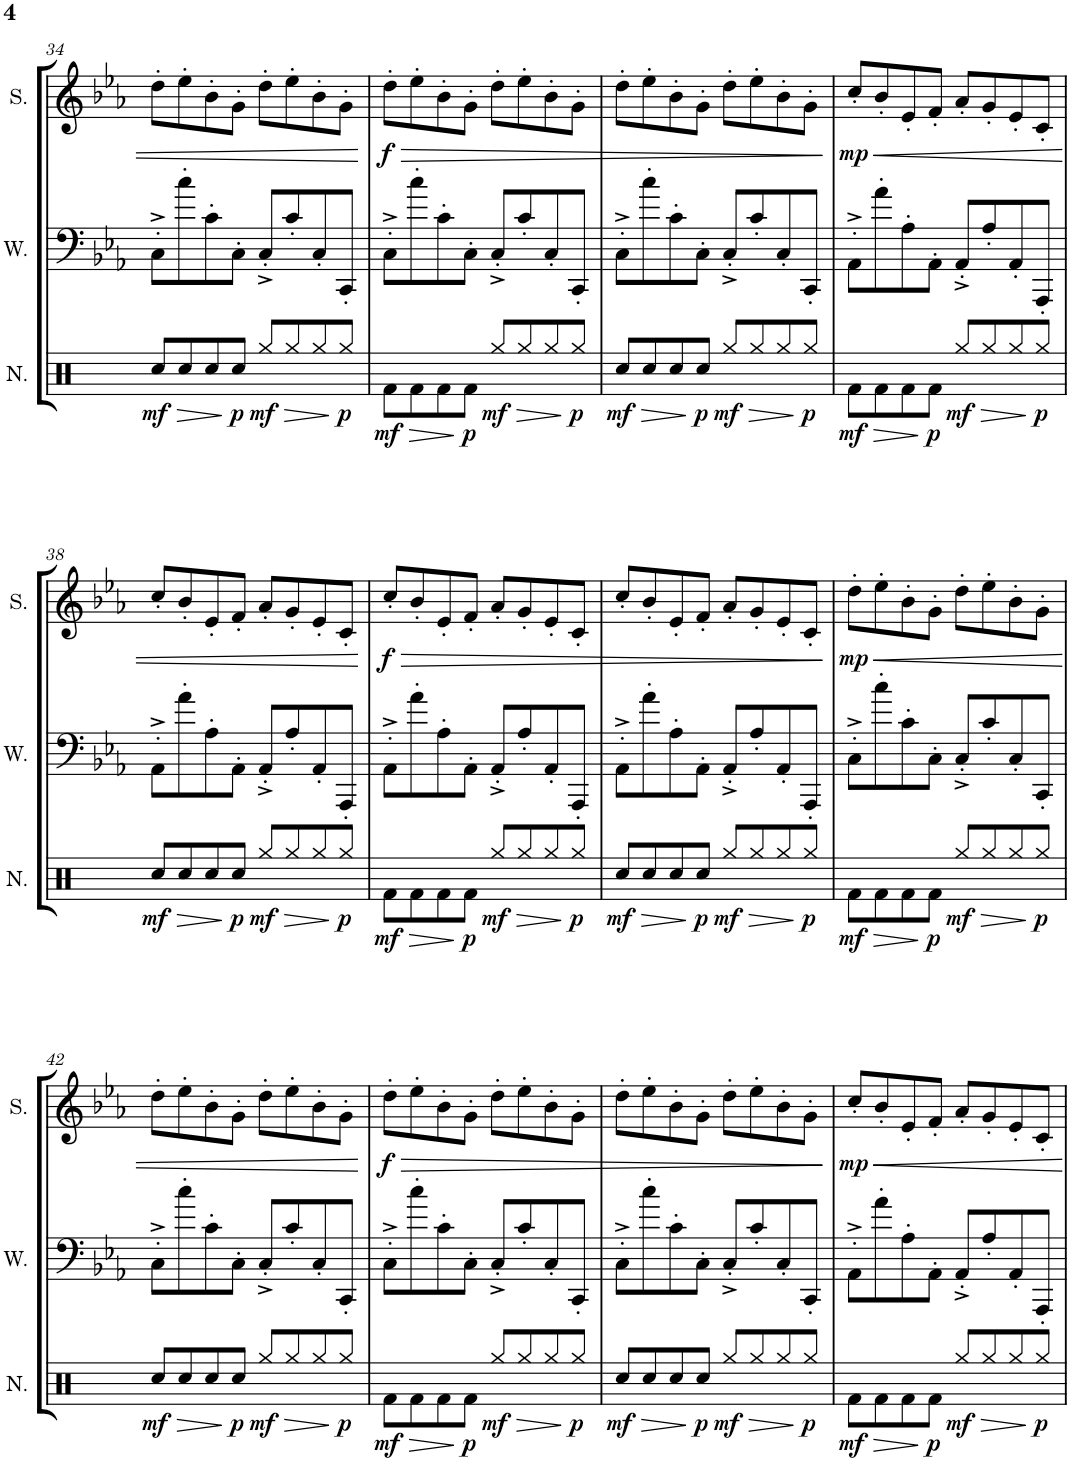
**kern	**dynam	**kern	**kern	**dynam	**kern	**dynam
*part4	*part4	*part3	*part2	*part2	*part1	*part1
*staff4	*staff4	*staff3	*staff2	*staff2	*staff1	*staff1
*I"Noise	*	*I"Wave	*I"Square Synthesizer	*	*I"Square	*
*I'N.	*	*I'W.	*	*	*I'S.	*
!!LO:PB:g=z
*clefX	*	*clefF4	*clefG2	*	*clefG2	*
*k[]	*	*k[b-e-a-]	*k[b-e-a-]	*	*k[b-e-a-]	*
*M4/4	*	*M4/4	*M4/4	*	*M4/4	*
*met(c)	*	*met(c)	*met(c)	*	*met(c)	*
=34	=34	=34	=34	=34	=34	=34
!	!LO:HP:b	!	!	!	!	!
!	!LO:DY:n=1:b	!	!	!	!	!
8Rcc/L	> mf	8C'^\L	16r	.	8dd'\L	.
.	.	.	8g'\L	.	.	.
8Rcc/	.	8cc'\	.	.	8ee-'\	.
.	.	.	8dd'\J	.	.	.
8Rcc/	.	8c'\	.	.	8b-'\	.
.	.	.	8ee-'\L	.	.	.
!	!LO:DY:n=2:b	!	!	!	!	!
8Rcc/J	] p	8C'\J	.	.	8g'\J	.
.	.	.	8b-'\J	.	.	.
!	!LO:HP:b	!	!	!	!	!
!	!LO:DY:n=3:b	!	!	!	!	!
8Rgg/L	> mf	8C'^/L	.	.	8dd'\L	.
.	.	.	8g'\L	.	.	.
8Rgg/	.	8c'/	.	.	8ee-'\	.
.	.	.	8dd'\J	.	.	.
8Rgg/	.	8C'/	.	.	8b-'\	.
.	.	.	8ee-'\L	.	.	.
!	!LO:DY:n=4:b	!	!	!	!	!
8Rgg/J	] p	8CC'/J	.	.	8g'\J	.
.	.	.	16b-\Jk	.	.	.
=35	=35	=35	=35	=35	=35	=35
!	!LO:HP:b	!	!	!	!	!LO:HP:b
!	!LO:DY:n=1:b	!	!	!	!	!LO:DY:n=1:b
8Rf\L	> mf	8C'^\L	16r	.	8dd'\L	> f
.	.	.	8g'\L	.	.	.
8Rf\	.	8cc'\	.	.	8ee-'\	.
!	!	!	!	!LO:HP:b	!	!
!	!	!	!	!LO:DY:n=1:b	!	!
.	.	.	8dd'\J	> mf	.	.
8Rf\	.	8c'\	.	.	8b-'\	.
.	.	.	8ee-'\L	.	.	.
!	!LO:DY:n=2:b	!	!	!	!	!
8Rf\J	] p	8C'\J	.	.	8g'\J	.
.	.	.	8b-'\J	.	.	.
!	!LO:HP:b	!	!	!	!	!
!	!LO:DY:n=3:b	!	!	!	!	!
8Rgg/L	> mf	8C'^/L	.	.	8dd'\L	.
.	.	.	8g'\L	.	.	.
8Rgg/	.	8c'/	.	.	8ee-'\	.
.	.	.	8dd'\J	.	.	.
8Rgg/	.	8C'/	.	.	8b-'\	.
.	.	.	8ee-'\L	.	.	.
!	!LO:DY:n=4:b	!	!	!	!	!
8Rgg/J	] p	8CC'/J	.	.	8g'\J	.
.	.	.	16b-\Jk	.	.	.
=36	=36	=36	=36	=36	=36	=36
!	!LO:HP:b	!	!	!	!	!
!	!LO:DY:n=1:b	!	!	!	!	!
8Rcc/L	> mf	8C'^\L	16r	.	8dd'\L	.
.	.	.	8g'\L	.	.	.
8Rcc/	.	8cc'\	.	.	8ee-'\	.
.	.	.	8dd'\J	.	.	.
8Rcc/	.	8c'\	.	.	8b-'\	.
.	.	.	8ee-'\L	.	.	.
!	!LO:DY:n=2:b	!	!	!	!	!
8Rcc/J	] p	8C'\J	.	.	8g'\J	.
.	.	.	8b-'\J	.	.	.
!	!LO:HP:b	!	!	!	!	!
!	!LO:DY:n=3:b	!	!	!	!	!
8Rgg/L	> mf	8C'^/L	.	.	8dd'\L	.
.	.	.	8g'\L	.	.	.
8Rgg/	.	8c'/	.	.	8ee-'\	.
.	.	.	8dd'\J	.	.	.
8Rgg/	.	8C'/	.	.	8b-'\	.
.	.	.	8ee-'\L	.	.	.
!	!LO:DY:n=4:b	!	!	!	!	!
8Rgg/J	] p	8CC'/J	.	.	8g'\J	.
.	.	.	16b-\Jk	.	.	.
.	.	.	.	.	.	]
=37	=37	=37	=37	=37	=37	=37
!	!LO:HP:b	!	!	!	!	!LO:HP:b
!	!LO:DY:n=1:b	!	!	!	!	!LO:DY:n=1:b
8Rf\L	> mf	8AA-'^\L	16r	.	8cc'/L	< mp
.	.	.	8g'/L	.	.	.
8Rf\	.	8a-'\	.	.	8b-'/	.
!	!	!	!	!LO:HP:n=1:b	!	!
!	!	!	!	!LO:DY:n=1:b	!	!
.	.	.	8cc'/J	] < p	.	.
8Rf\	.	8A-'\	.	.	8e-'/	.
.	.	.	8b-'/L	.	.	.
!	!LO:DY:n=2:b	!	!	!	!	!
8Rf\J	] p	8AA-'\J	.	.	8f'/J	.
.	.	.	8e-'/J	.	.	.
!	!LO:HP:b	!	!	!	!	!
!	!LO:DY:n=3:b	!	!	!	!	!
8Rgg/L	> mf	8AA-'^/L	.	.	8a-'/L	.
.	.	.	8f'/L	.	.	.
8Rgg/	.	8A-'/	.	.	8g'/	.
.	.	.	8a-'/J	.	.	.
8Rgg/	.	8AA-'/	.	.	8e-'/	.
.	.	.	8g'/L	.	.	.
!	!LO:DY:n=4:b	!	!	!	!	!
8Rgg/J	] p	8AAA-'/J	.	.	8c'/J	.
.	.	.	16e-/Jk	.	.	.
!!LO:LB:g=z
=38	=38	=38	=38	=38	=38	=38
!	!LO:HP:b	!	!	!	!	!
!	!LO:DY:n=1:b	!	!	!	!	!
8Rcc/L	> mf	8AA-'^\L	16r	.	8cc'/L	.
.	.	.	8c'/L	.	.	.
8Rcc/	.	8a-'\	.	.	8b-'/	.
.	.	.	8cc'/J	.	.	.
8Rcc/	.	8A-'\	.	.	8e-'/	.
.	.	.	8b-'/L	.	.	.
!	!LO:DY:n=2:b	!	!	!	!	!
8Rcc/J	] p	8AA-'\J	.	.	8f'/J	.
.	.	.	8e-'/J	.	.	.
!	!LO:HP:b	!	!	!	!	!
!	!LO:DY:n=3:b	!	!	!	!	!
8Rgg/L	> mf	8AA-'^/L	.	.	8a-'/L	.
.	.	.	8f'/L	.	.	.
8Rgg/	.	8A-'/	.	.	8g'/	.
.	.	.	8a-'/J	.	.	.
8Rgg/	.	8AA-'/	.	.	8e-'/	.
.	.	.	8g'/L	.	.	.
!	!LO:DY:n=4:b	!	!	!	!	!
8Rgg/J	] p	8AAA-'/J	.	.	8c'/J	.
.	.	.	16e-/Jk	.	.	.
.	.	.	.	.	.	[
=39	=39	=39	=39	=39	=39	=39
!	!LO:HP:b	!	!	!	!	!LO:HP:b
!	!LO:DY:n=1:b	!	!	!	!	!LO:DY:n=1:b
8Rf\L	> mf	8AA-'^\L	16r	.	8cc'/L	> f
.	.	.	8c'/L	.	.	.
8Rf\	.	8a-'\	.	.	8b-'/	.
!	!	!	!	!LO:HP:n=1:b	!	!
!	!	!	!	!LO:DY:n=1:b	!	!
.	.	.	8cc'/J	[ > mf	.	.
8Rf\	.	8A-'\	.	.	8e-'/	.
.	.	.	8b-'/L	.	.	.
!	!LO:DY:n=2:b	!	!	!	!	!
8Rf\J	] p	8AA-'\J	.	.	8f'/J	.
.	.	.	8e-'/J	.	.	.
!	!LO:HP:b	!	!	!	!	!
!	!LO:DY:n=3:b	!	!	!	!	!
8Rgg/L	> mf	8AA-'^/L	.	.	8a-'/L	.
.	.	.	8f'/L	.	.	.
8Rgg/	.	8A-'/	.	.	8g'/	.
.	.	.	8a-'/J	.	.	.
8Rgg/	.	8AA-'/	.	.	8e-'/	.
.	.	.	8g'/L	.	.	.
!	!LO:DY:n=4:b	!	!	!	!	!
8Rgg/J	] p	8AAA-'/J	.	.	8c'/J	.
.	.	.	16e-/Jk	.	.	.
=40	=40	=40	=40	=40	=40	=40
!	!LO:HP:b	!	!	!	!	!
!	!LO:DY:n=1:b	!	!	!	!	!
8Rcc/L	> mf	8AA-'^\L	16r	.	8cc'/L	.
.	.	.	8c'/L	.	.	.
8Rcc/	.	8a-'\	.	.	8b-'/	.
.	.	.	8cc'/J	.	.	.
8Rcc/	.	8A-'\	.	.	8e-'/	.
.	.	.	8b-'/L	.	.	.
!	!LO:DY:n=2:b	!	!	!	!	!
8Rcc/J	] p	8AA-'\J	.	.	8f'/J	.
.	.	.	8e-'/J	.	.	.
!	!LO:HP:b	!	!	!	!	!
!	!LO:DY:n=3:b	!	!	!	!	!
8Rgg/L	> mf	8AA-'^/L	.	.	8a-'/L	.
.	.	.	8f'/L	.	.	.
8Rgg/	.	8A-'/	.	.	8g'/	.
.	.	.	8a-'/J	.	.	.
8Rgg/	.	8AA-'/	.	.	8e-'/	.
.	.	.	8g'/L	.	.	.
!	!LO:DY:n=4:b	!	!	!	!	!
8Rgg/J	] p	8AAA-'/J	.	.	8c'/J	.
.	.	.	16e-/Jk	.	.	.
.	.	.	.	.	.	]
=41	=41	=41	=41	=41	=41	=41
!	!LO:HP:b	!	!	!	!	!LO:HP:b
!	!LO:DY:n=1:b	!	!	!	!	!LO:DY:n=1:b
8Rf\L	> mf	8C'^\L	16r	.	8dd'\L	< mp
.	.	.	8c'/L	.	.	.
8Rf\	.	8cc'\	.	.	8ee-'\	.
!	!	!	!	!LO:HP:n=1:b	!	!
!	!	!	!	!LO:DY:n=1:b	!	!
.	.	.	8dd'/J	] < p	.	.
8Rf\	.	8c'\	.	.	8b-'\	.
.	.	.	8ee-'\L	.	.	.
!	!LO:DY:n=2:b	!	!	!	!	!
8Rf\J	] p	8C'\J	.	.	8g'\J	.
.	.	.	8b-'\J	.	.	.
!	!LO:HP:b	!	!	!	!	!
!	!LO:DY:n=3:b	!	!	!	!	!
8Rgg/L	> mf	8C'^/L	.	.	8dd'\L	.
.	.	.	8g'\L	.	.	.
8Rgg/	.	8c'/	.	.	8ee-'\	.
.	.	.	8dd'\J	.	.	.
8Rgg/	.	8C'/	.	.	8b-'\	.
.	.	.	8ee-'\L	.	.	.
!	!LO:DY:n=4:b	!	!	!	!	!
8Rgg/J	] p	8CC'/J	.	.	8g'\J	.
.	.	.	16b-\Jk	.	.	.
!!LO:LB:g=z
=42	=42	=42	=42	=42	=42	=42
!	!LO:HP:b	!	!	!	!	!
!	!LO:DY:n=1:b	!	!	!	!	!
8Rcc/L	> mf	8C'^\L	16r	.	8dd'\L	.
.	.	.	8g'\L	.	.	.
8Rcc/	.	8cc'\	.	.	8ee-'\	.
.	.	.	8dd'\J	.	.	.
8Rcc/	.	8c'\	.	.	8b-'\	.
.	.	.	8ee-'\L	.	.	.
!	!LO:DY:n=2:b	!	!	!	!	!
8Rcc/J	] p	8C'\J	.	.	8g'\J	.
.	.	.	8b-'\J	.	.	.
!	!LO:HP:b	!	!	!	!	!
!	!LO:DY:n=3:b	!	!	!	!	!
8Rgg/L	> mf	8C'^/L	.	.	8dd'\L	.
.	.	.	8g'\L	.	.	.
8Rgg/	.	8c'/	.	.	8ee-'\	.
.	.	.	8dd'\J	.	.	.
8Rgg/	.	8C'/	.	.	8b-'\	.
.	.	.	8ee-'\L	.	.	.
!	!LO:DY:n=4:b	!	!	!	!	!
8Rgg/J	] p	8CC'/J	.	.	8g'\J	.
.	.	.	16b-\Jk	.	.	.
.	.	.	.	.	.	[
=43	=43	=43	=43	=43	=43	=43
!	!LO:HP:b	!	!	!	!	!LO:HP:b
!	!LO:DY:n=1:b	!	!	!	!	!LO:DY:n=1:b
8Rf\L	> mf	8C'^\L	16r	.	8dd'\L	> f
.	.	.	8g'\L	.	.	.
8Rf\	.	8cc'\	.	.	8ee-'\	.
!	!	!	!	!LO:HP:n=1:b	!	!
!	!	!	!	!LO:DY:n=1:b	!	!
.	.	.	8dd'\J	[ > mf	.	.
8Rf\	.	8c'\	.	.	8b-'\	.
.	.	.	8ee-'\L	.	.	.
!	!LO:DY:n=2:b	!	!	!	!	!
8Rf\J	] p	8C'\J	.	.	8g'\J	.
.	.	.	8b-'\J	.	.	.
!	!LO:HP:b	!	!	!	!	!
!	!LO:DY:n=3:b	!	!	!	!	!
8Rgg/L	> mf	8C'^/L	.	.	8dd'\L	.
.	.	.	8g'\L	.	.	.
8Rgg/	.	8c'/	.	.	8ee-'\	.
.	.	.	8dd'\J	.	.	.
8Rgg/	.	8C'/	.	.	8b-'\	.
.	.	.	8ee-'\L	.	.	.
!	!LO:DY:n=4:b	!	!	!	!	!
8Rgg/J	] p	8CC'/J	.	.	8g'\J	.
.	.	.	16b-\Jk	.	.	.
=44	=44	=44	=44	=44	=44	=44
!	!LO:HP:b	!	!	!	!	!
!	!LO:DY:n=1:b	!	!	!	!	!
8Rcc/L	> mf	8C'^\L	16r	.	8dd'\L	.
.	.	.	8g'\L	.	.	.
8Rcc/	.	8cc'\	.	.	8ee-'\	.
.	.	.	8dd'\J	.	.	.
8Rcc/	.	8c'\	.	.	8b-'\	.
.	.	.	8ee-'\L	.	.	.
!	!LO:DY:n=2:b	!	!	!	!	!
8Rcc/J	] p	8C'\J	.	.	8g'\J	.
.	.	.	8b-'\J	.	.	.
!	!LO:HP:b	!	!	!	!	!
!	!LO:DY:n=3:b	!	!	!	!	!
8Rgg/L	> mf	8C'^/L	.	.	8dd'\L	.
.	.	.	8g'\L	.	.	.
8Rgg/	.	8c'/	.	.	8ee-'\	.
.	.	.	8dd'\J	.	.	.
8Rgg/	.	8C'/	.	.	8b-'\	.
.	.	.	8ee-'\L	.	.	.
!	!LO:DY:n=4:b	!	!	!	!	!
8Rgg/J	] p	8CC'/J	.	.	8g'\J	.
.	.	.	16b-\Jk	.	.	.
.	.	.	.	.	.	]
=45	=45	=45	=45	=45	=45	=45
!	!LO:HP:b	!	!	!	!	!
!	!LO:DY:n=1:b	!	!	!	!	!LO:DY:b
8Rf\L	> mf	8AA-'^\L	16r	.	8cc'/L	mp
.	.	.	8g'/L	.	.	.
8Rf\	.	8a-'\	.	.	8b-'/	.
!	!	!	!	!LO:DY:n=1:b	!	!
.	.	.	8cc'/J	] p	.	.
8Rf\	.	8A-'\	.	.	8e-'/	.
.	.	.	8b-'/L	.	.	.
!	!LO:DY:n=2:b	!	!	!	!	!
8Rf\J	] p	8AA-'\J	.	.	8f'/J	.
.	.	.	8e-'/J	.	.	.
!	!LO:HP:b	!	!	!	!	!
!	!LO:DY:n=3:b	!	!	!	!	!
8Rgg/L	> mf	8AA-'^/L	.	.	8a-'/L	.
.	.	.	8f'/L	.	.	.
8Rgg/	.	8A-'/	.	.	8g'/	.
.	.	.	8a-'/J	.	.	.
8Rgg/	.	8AA-'/	.	.	8e-'/	.
.	.	.	8g'/L	.	.	.
!	!LO:DY:n=4:b	!	!	!	!	!
8Rgg/J	] p	8AAA-'/J	.	.	8c'/J	.
.	.	.	16e-/Jk	.	.	.
=	=	=	=	=	=	=
*-	*-	*-	*-	*-	*-	*-
